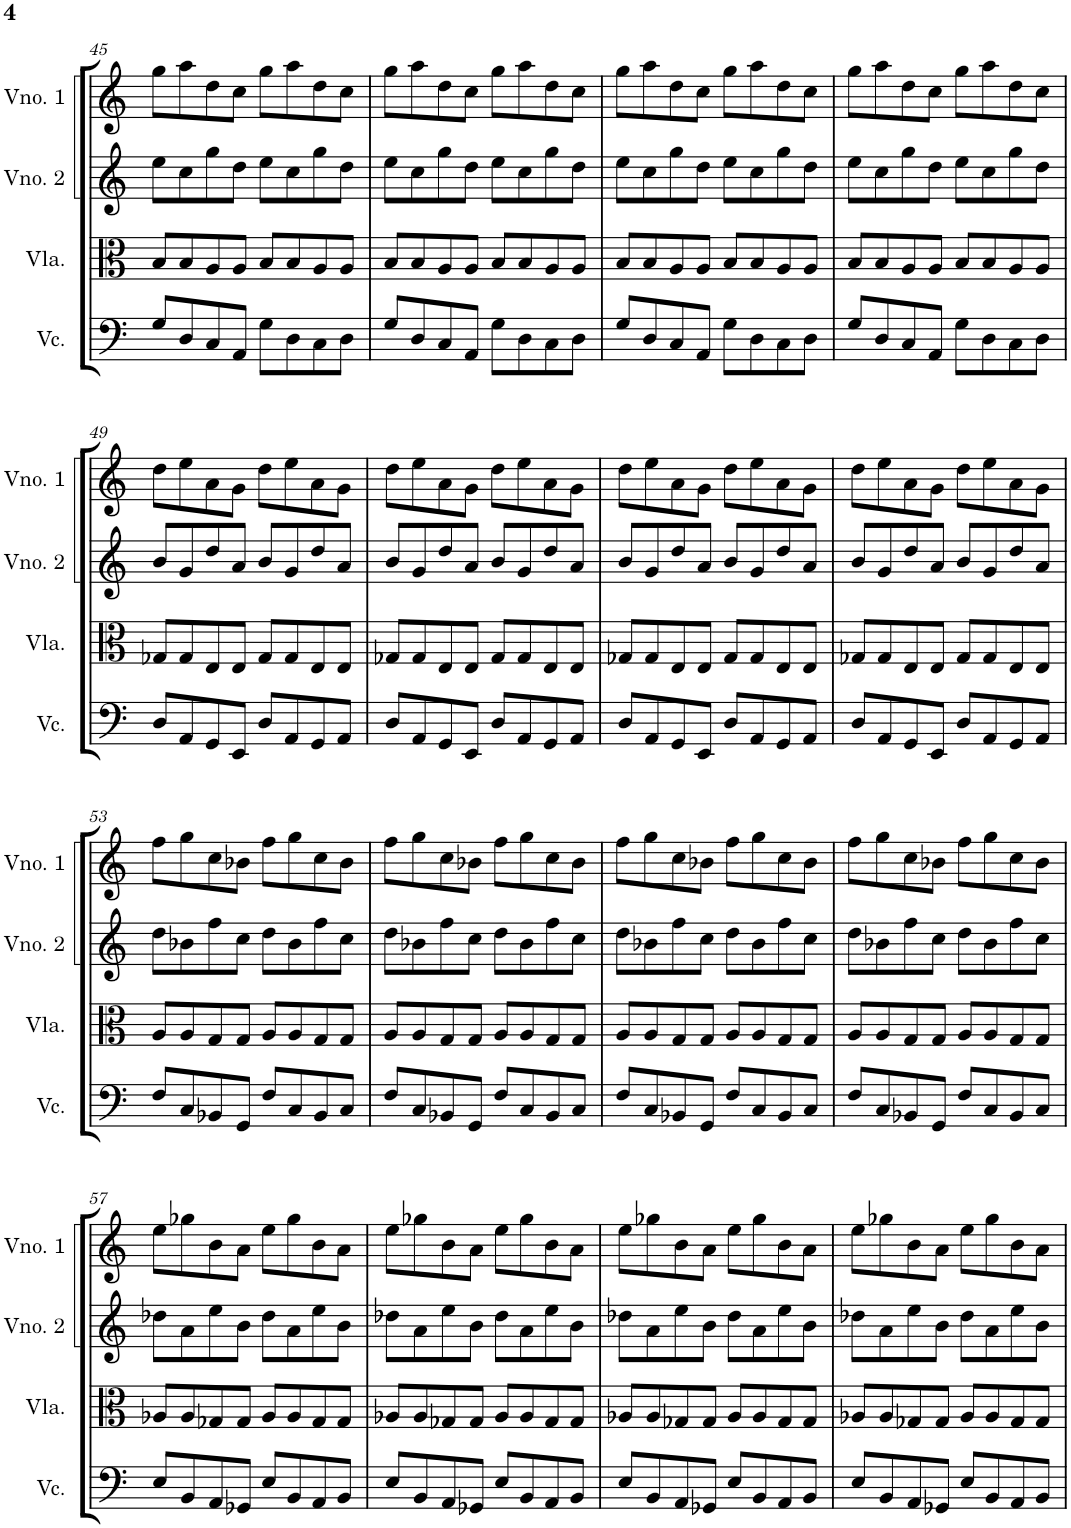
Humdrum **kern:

**kern	**kern	**kern	**kern
*part4	*part3	*part2	*part1
*staff4	*staff3	*staff2	*staff1
*I"Violoncelo	*I"Viola	*I"Violino 2	*I"Violino 1
*I'Vc.	*I'Vla.	*I'Vno. 2	*I'Vno. 1
!!LO:PB:g=z
*clefF4	*clefC3	*clefG2	*clefG2
*k[]	*k[]	*k[]	*k[]
*M4/4	*M4/4	*M4/4	*M4/4
=45	=45	=45	=45
8G/L	8B/L	8ee\L	8gg\L
8D/	8B/	8cc\	8aa\
8C/	8A/	8gg\	8dd\
8AA/J	8A/J	8dd\J	8cc\J
8G\L	8B/L	8ee\L	8gg\L
8D\	8B/	8cc\	8aa\
8C\	8A/	8gg\	8dd\
8D\J	8A/J	8dd\J	8cc\J
=46	=46	=46	=46
8G/L	8B/L	8ee\L	8gg\L
8D/	8B/	8cc\	8aa\
8C/	8A/	8gg\	8dd\
8AA/J	8A/J	8dd\J	8cc\J
8G\L	8B/L	8ee\L	8gg\L
8D\	8B/	8cc\	8aa\
8C\	8A/	8gg\	8dd\
8D\J	8A/J	8dd\J	8cc\J
=47	=47	=47	=47
8G/L	8B/L	8ee\L	8gg\L
8D/	8B/	8cc\	8aa\
8C/	8A/	8gg\	8dd\
8AA/J	8A/J	8dd\J	8cc\J
8G\L	8B/L	8ee\L	8gg\L
8D\	8B/	8cc\	8aa\
8C\	8A/	8gg\	8dd\
8D\J	8A/J	8dd\J	8cc\J
=48	=48	=48	=48
8G/L	8B/L	8ee\L	8gg\L
8D/	8B/	8cc\	8aa\
8C/	8A/	8gg\	8dd\
8AA/J	8A/J	8dd\J	8cc\J
8G\L	8B/L	8ee\L	8gg\L
8D\	8B/	8cc\	8aa\
8C\	8A/	8gg\	8dd\
8D\J	8A/J	8dd\J	8cc\J
!!LO:LB:g=z
=49	=49	=49	=49
8D/L	8G-X/L	8b/L	8dd\L
8AA/	8G-/	8g/	8ee\
8GG/	8E/	8dd/	8a\
8EE/J	8E/J	8a/J	8g\J
8D/L	8G-/L	8b/L	8dd\L
8AA/	8G-/	8g/	8ee\
8GG/	8E/	8dd/	8a\
8AA/J	8E/J	8a/J	8g\J
=50	=50	=50	=50
8D/L	8G-X/L	8b/L	8dd\L
8AA/	8G-/	8g/	8ee\
8GG/	8E/	8dd/	8a\
8EE/J	8E/J	8a/J	8g\J
8D/L	8G-/L	8b/L	8dd\L
8AA/	8G-/	8g/	8ee\
8GG/	8E/	8dd/	8a\
8AA/J	8E/J	8a/J	8g\J
=51	=51	=51	=51
8D/L	8G-X/L	8b/L	8dd\L
8AA/	8G-/	8g/	8ee\
8GG/	8E/	8dd/	8a\
8EE/J	8E/J	8a/J	8g\J
8D/L	8G-/L	8b/L	8dd\L
8AA/	8G-/	8g/	8ee\
8GG/	8E/	8dd/	8a\
8AA/J	8E/J	8a/J	8g\J
=52	=52	=52	=52
8D/L	8G-X/L	8b/L	8dd\L
8AA/	8G-/	8g/	8ee\
8GG/	8E/	8dd/	8a\
8EE/J	8E/J	8a/J	8g\J
8D/L	8G-/L	8b/L	8dd\L
8AA/	8G-/	8g/	8ee\
8GG/	8E/	8dd/	8a\
8AA/J	8E/J	8a/J	8g\J
!!LO:LB:g=z
=53	=53	=53	=53
8F/L	8A/L	8dd\L	8ff\L
8C/	8A/	8b-X\	8gg\
8BB-X/	8G/	8ff\	8cc\
8GG/J	8G/J	8cc\J	8b-X\J
8F/L	8A/L	8dd\L	8ff\L
8C/	8A/	8b-\	8gg\
8BB-/	8G/	8ff\	8cc\
8C/J	8G/J	8cc\J	8b-\J
=54	=54	=54	=54
8F/L	8A/L	8dd\L	8ff\L
8C/	8A/	8b-X\	8gg\
8BB-X/	8G/	8ff\	8cc\
8GG/J	8G/J	8cc\J	8b-X\J
8F/L	8A/L	8dd\L	8ff\L
8C/	8A/	8b-\	8gg\
8BB-/	8G/	8ff\	8cc\
8C/J	8G/J	8cc\J	8b-\J
=55	=55	=55	=55
8F/L	8A/L	8dd\L	8ff\L
8C/	8A/	8b-X\	8gg\
8BB-X/	8G/	8ff\	8cc\
8GG/J	8G/J	8cc\J	8b-X\J
8F/L	8A/L	8dd\L	8ff\L
8C/	8A/	8b-\	8gg\
8BB-/	8G/	8ff\	8cc\
8C/J	8G/J	8cc\J	8b-\J
=56	=56	=56	=56
8F/L	8A/L	8dd\L	8ff\L
8C/	8A/	8b-X\	8gg\
8BB-X/	8G/	8ff\	8cc\
8GG/J	8G/J	8cc\J	8b-X\J
8F/L	8A/L	8dd\L	8ff\L
8C/	8A/	8b-\	8gg\
8BB-/	8G/	8ff\	8cc\
8C/J	8G/J	8cc\J	8b-\J
!!LO:LB:g=z
=57	=57	=57	=57
8E/L	8A-X/L	8dd-X\L	8ee\L
8BB/	8A-/	8a\	8gg-X\
8AA/	8G-X/	8ee\	8b\
8GG-X/J	8G-/J	8b\J	8a\J
8E/L	8A-/L	8dd-\L	8ee\L
8BB/	8A-/	8a\	8gg-\
8AA/	8G-/	8ee\	8b\
8BB/J	8G-/J	8b\J	8a\J
=58	=58	=58	=58
8E/L	8A-X/L	8dd-X\L	8ee\L
8BB/	8A-/	8a\	8gg-X\
8AA/	8G-X/	8ee\	8b\
8GG-X/J	8G-/J	8b\J	8a\J
8E/L	8A-/L	8dd-\L	8ee\L
8BB/	8A-/	8a\	8gg-\
8AA/	8G-/	8ee\	8b\
8BB/J	8G-/J	8b\J	8a\J
=59	=59	=59	=59
8E/L	8A-X/L	8dd-X\L	8ee\L
8BB/	8A-/	8a\	8gg-X\
8AA/	8G-X/	8ee\	8b\
8GG-X/J	8G-/J	8b\J	8a\J
8E/L	8A-/L	8dd-\L	8ee\L
8BB/	8A-/	8a\	8gg-\
8AA/	8G-/	8ee\	8b\
8BB/J	8G-/J	8b\J	8a\J
=60	=60	=60	=60
8E/L	8A-X/L	8dd-X\L	8ee\L
8BB/	8A-/	8a\	8gg-X\
8AA/	8G-X/	8ee\	8b\
8GG-X/J	8G-/J	8b\J	8a\J
8E/L	8A-/L	8dd-\L	8ee\L
8BB/	8A-/	8a\	8gg-\
8AA/	8G-/	8ee\	8b\
8BB/J	8G-/J	8b\J	8a\J
=	=	=	=
*-	*-	*-	*-
